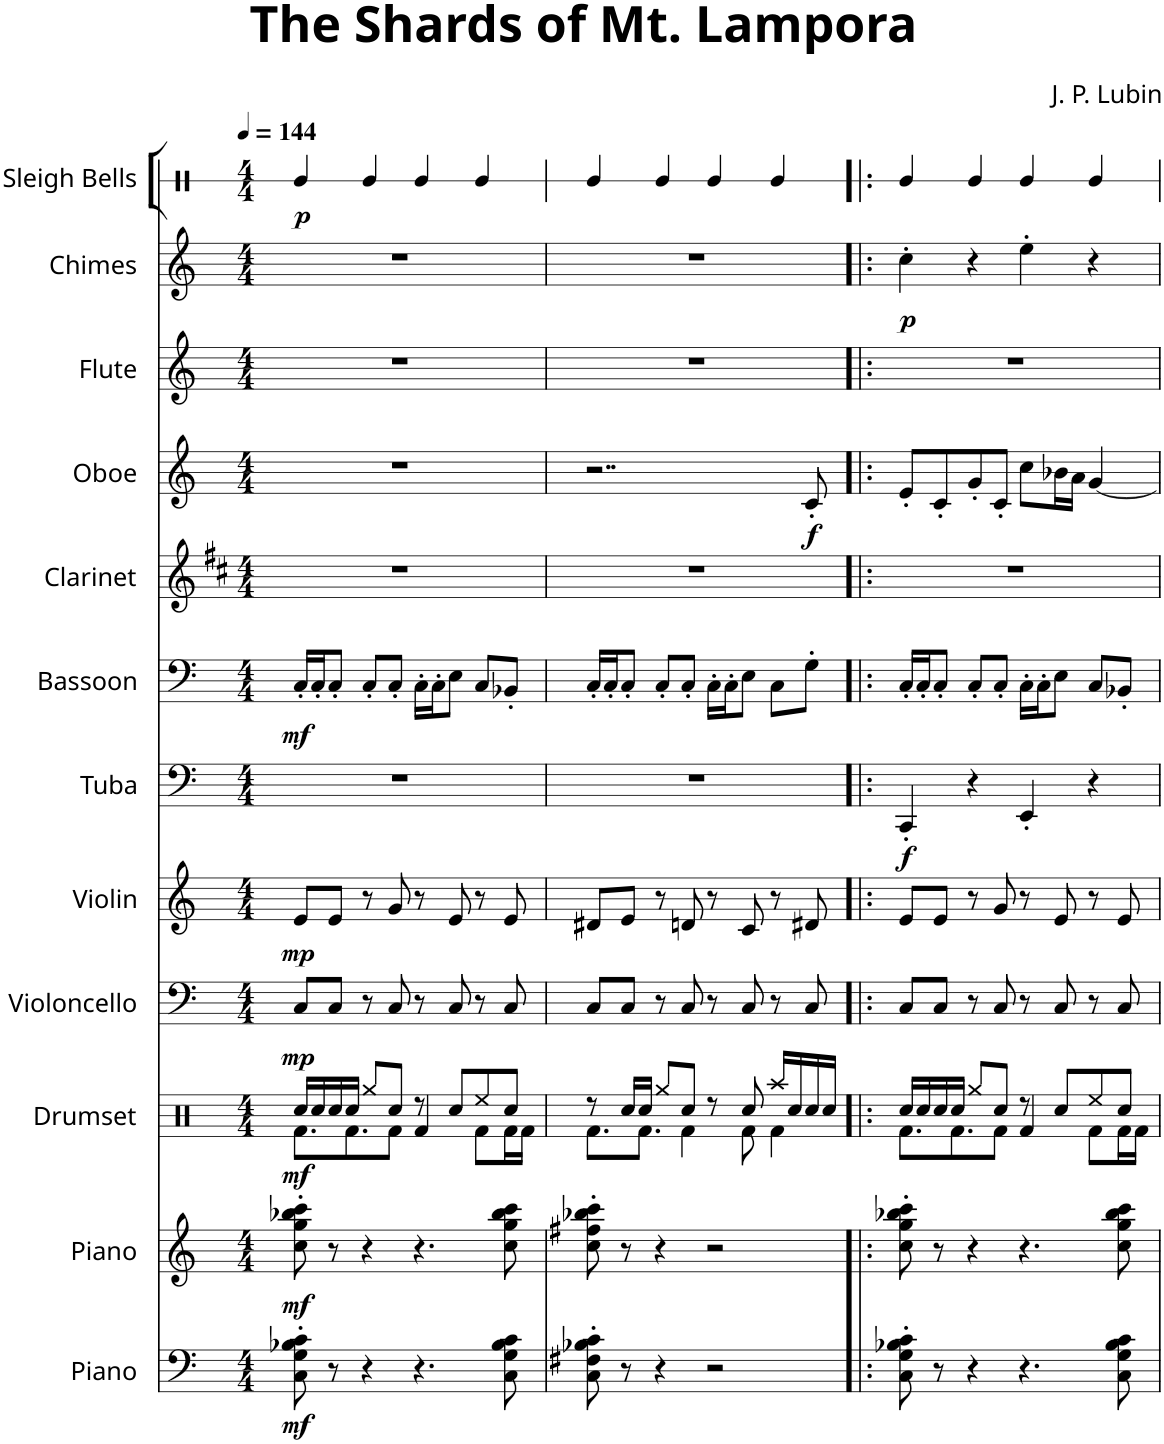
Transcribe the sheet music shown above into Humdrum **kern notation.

**kern	**dynam	**kern	**dynam	**kern	**dynam	**kern	**dynam	**kern	**dynam	**kern	**dynam	**kern	**dynam	**kern	**kern	**dynam	**kern	**kern	**dynam	**kern	**dynam
*part12	*part12	*part11	*part11	*part10	*part10	*part9	*part9	*part8	*part8	*part7	*part7	*part6	*part6	*part5	*part4	*part4	*part3	*part2	*part2	*part1	*part1
*staff12	*staff12	*staff11	*staff11	*staff10	*staff10	*staff9	*staff9	*staff8	*staff8	*staff7	*staff7	*staff6	*staff6	*staff5	*staff4	*staff4	*staff3	*staff2	*staff2	*staff1	*staff1
*I"Piano	*	*I"Piano	*	*I"Drumset	*	*I"Violoncello	*	*I"Violin	*	*I"Tuba	*	*I"Bassoon	*	*I"Clarinet	*I"Oboe	*	*I"Flute	*I"Chimes	*	*I"Sleigh Bells	*
*I'Pno.	*	*I'Pno.	*	*I'D. Set	*	*I'Vc.	*	*I'Vln.	*	*I'Tba.	*	*I'Bsn.	*	*I'Cl.	*I'Ob.	*	*I'Fl.	*I'Cme.	*	*I'Sle. Be.	*
*	*	*	*	*	*	*	*	*	*	*	*	*	*	*	*	*	*	*	*	*stria1	*
*clefF4	*	*clefG2	*	*clefX	*	*clefF4	*	*clefG2	*	*clefF4	*	*clefF4	*	*clefG2	*clefG2	*	*clefG2	*clefG2	*	*clefX	*
*	*	*	*	*	*	*	*	*	*	*	*	*	*	*ITrd1c2	*	*	*	*	*	*	*
*k[]	*	*k[]	*	*k[]	*	*k[]	*	*k[]	*	*k[]	*	*k[]	*	*k[f#c#]	*k[]	*	*k[]	*k[]	*	*k[]	*
*M4/4	*	*M4/4	*	*M4/4	*	*M4/4	*	*M4/4	*	*M4/4	*	*M4/4	*	*M4/4	*M4/4	*	*M4/4	*M4/4	*	*M4/4	*
*MM144	*	*MM144	*	*MM144	*	*MM144	*	*MM144	*	*MM144	*	*MM144	*	*MM144	*MM144	*	*MM144	*MM144	*	*MM144	*
=1	=1	=1	=1	=1	=1	=1	=1	=1	=1	=1	=1	=1	=1	=1	=1	=1	=1	=1	=1	=1	=1
*	*	*	*	*^	*	*	*	*	*	*	*	*	*	*	*	*	*	*	*	*	*
!	!LO:DY:b	!	!LO:DY:b	!	!	!LO:DY:b	!	!LO:DY:b	!	!LO:DY:b	!	!	!	!LO:DY:b	!	!	!	!	!	!	!	!LO:DY:b
8C\' 8G\' 8B-X\' 8c\'	mf	8cc\' 8gg\' 8bb-X\' 8ccc\'	mf	16Rcc/LL	8.Rf\L	mf	8C/L	mp	8e/L	mp	1r	.	16C'/LL	mf	1r	1r	.	1r	1r	.	4Re/	p
.	.	.	.	16Rcc/	.	.	.	.	.	.	.	.	16C'/J	.	.	.	.	.	.	.	.	.
8r	.	8r	.	16Rcc/	.	.	8C/J	.	8e/J	.	.	.	8C'/J	.	.	.	.	.	.	.	.	.
.	.	.	.	16Rcc/JJ	8.Rf\	.	.	.	.	.	.	.	.	.	.	.	.	.	.	.	.	.
4r	.	4r	.	8Rgg/L	.	.	8r	.	8r	.	.	.	8C'/L	.	.	.	.	.	.	.	4Re/	.
.	.	.	.	8Rcc/J	8Rf\J	.	8C/	.	8g/	.	.	.	8C'/J	.	.	.	.	.	.	.	.	.
4.r	.	4.r	.	8r	4Rf/	.	8r	.	8r	.	.	.	16C'\LL	.	.	.	.	.	.	.	4Re/	.
.	.	.	.	.	.	.	.	.	.	.	.	.	16C'\J	.	.	.	.	.	.	.	.	.
.	.	.	.	8Rcc/L	.	.	8C/	.	8e/	.	.	.	8E\J	.	.	.	.	.	.	.	.	.
.	.	.	.	8Ree/	8Rf\L	.	8r	.	8r	.	.	.	8C/L	.	.	.	.	.	.	.	4Re/	.
8C\ 8G\ 8B-\ 8c\	.	8cc\ 8gg\ 8bb-\ 8ccc\	.	8Rcc/J	16Rf\L	.	8C/	.	8e/	.	.	.	8BB-X'/J	.	.	.	.	.	.	.	.	.
.	.	.	.	.	16Rf\JJ	.	.	.	.	.	.	.	.	.	.	.	.	.	.	.	.	.
=2	=2	=2	=2	=2	=2	=2	=2	=2	=2	=2	=2	=2	=2	=2	=2	=2	=2	=2	=2	=2	=2	=2
8C\' 8F#X\' 8B-X\' 8c\'	.	8cc\' 8ff#X\' 8bb-X\' 8ccc\'	.	8r	8.Rf\L	.	8C/L	.	8d#X/L	.	1r	.	16C'/LL	.	1r	2..r	.	1r	1r	.	4Re/	.
.	.	.	.	.	.	.	.	.	.	.	.	.	16C'/J	.	.	.	.	.	.	.	.	.
8r	.	8r	.	16Rcc/LL	.	.	8C/J	.	8e/J	.	.	.	8C'/J	.	.	.	.	.	.	.	.	.
.	.	.	.	16Rcc/JJ	8.Rf\J	.	.	.	.	.	.	.	.	.	.	.	.	.	.	.	.	.
4r	.	4r	.	8Rgg/L	.	.	8r	.	8r	.	.	.	8C'/L	.	.	.	.	.	.	.	4Re/	.
.	.	.	.	8Rcc/J	4Rf\	.	8C/	.	8dn/	.	.	.	8C'/J	.	.	.	.	.	.	.	.	.
2r	.	2r	.	8r	.	.	8r	.	8r	.	.	.	16C'\LL	.	.	.	.	.	.	.	4Re/	.
.	.	.	.	.	.	.	.	.	.	.	.	.	16C'\J	.	.	.	.	.	.	.	.	.
.	.	.	.	8Rcc/	8Rf\	.	8C/	.	8c/	.	.	.	8E\J	.	.	.	.	.	.	.	.	.
.	.	.	.	16Raa/LL	4Rf\	.	8r	.	8r	.	.	.	8C\L	.	.	.	.	.	.	.	4Re/	.
.	.	.	.	16Rcc/	.	.	.	.	.	.	.	.	.	.	.	.	.	.	.	.	.	.
!	!	!	!	!	!	!	!	!	!	!	!	!	!	!	!	!	!LO:DY:b	!	!	!	!	!
.	.	.	.	16Rcc/	.	.	8C/	.	8d#X/	.	.	.	8G'\J	.	.	8c'/	f	.	.	.	.	.
.	.	.	.	16Rcc/JJ	.	.	.	.	.	.	.	.	.	.	.	.	.	.	.	.	.	.
=3!|:	=3!|:	=3!|:	=3!|:	=3!|:	=3!|:	=3!|:	=3!|:	=3!|:	=3!|:	=3!|:	=3!|:	=3!|:	=3!|:	=3!|:	=3!|:	=3!|:	=3!|:	=3!|:	=3!|:	=3!|:	=3!|:	=3!|:
!	!	!	!	!	!	!	!	!	!	!	!	!LO:DY:b	!	!	!	!	!	!	!	!LO:DY:b	!	!
8C\' 8G\' 8B-X\' 8c\'	.	8cc\' 8gg\' 8bb-X\' 8ccc\'	.	16Rcc/LL	8.Rf\L	.	8C/L	.	8e/L	.	4CC'/	f	16C'/LL	.	1r	8e'/L	.	1r	4cc'\	p	4Re/	.
.	.	.	.	16Rcc/	.	.	.	.	.	.	.	.	16C'/J	.	.	.	.	.	.	.	.	.
8r	.	8r	.	16Rcc/	.	.	8C/J	.	8e/J	.	.	.	8C'/J	.	.	8c'/	.	.	.	.	.	.
.	.	.	.	16Rcc/JJ	8.Rf\	.	.	.	.	.	.	.	.	.	.	.	.	.	.	.	.	.
4r	.	4r	.	8Rgg/L	.	.	8r	.	8r	.	4r	.	8C'/L	.	.	8g'/	.	.	4r	.	4Re/	.
.	.	.	.	8Rcc/J	8Rf\J	.	8C/	.	8g/	.	.	.	8C'/J	.	.	8c'/J	.	.	.	.	.	.
4.r	.	4.r	.	8r	4Rf/	.	8r	.	8r	.	4EE'/	.	16C'\LL	.	.	8cc\L	.	.	4ee'\	.	4Re/	.
.	.	.	.	.	.	.	.	.	.	.	.	.	16C'\J	.	.	.	.	.	.	.	.	.
.	.	.	.	8Rcc/L	.	.	8C/	.	8e/	.	.	.	8E\J	.	.	16b-X\L	.	.	.	.	.	.
.	.	.	.	.	.	.	.	.	.	.	.	.	.	.	.	16a\JJ	.	.	.	.	.	.
.	.	.	.	8Ree/	8Rf\L	.	8r	.	8r	.	4r	.	8C/L	.	.	[4g/	.	.	4r	.	4Re/	.
8C\ 8G\ 8B-\ 8c\	.	8cc\ 8gg\ 8bb-\ 8ccc\	.	8Rcc/J	16Rf\L	.	8C/	.	8e/	.	.	.	8BB-X'/J	.	.	.	.	.	.	.	.	.
.	.	.	.	.	16Rf\JJ	.	.	.	.	.	.	.	.	.	.	.	.	.	.	.	.	.
*	*	*	*	*v	*v	*	*	*	*	*	*	*	*	*	*	*	*	*	*	*	*	*
=	=	=	=	=	=	=	=	=	=	=	=	=	=	=	=	=	=	=	=	=	=
*-	*-	*-	*-	*-	*-	*-	*-	*-	*-	*-	*-	*-	*-	*-	*-	*-	*-	*-	*-	*-	*-
